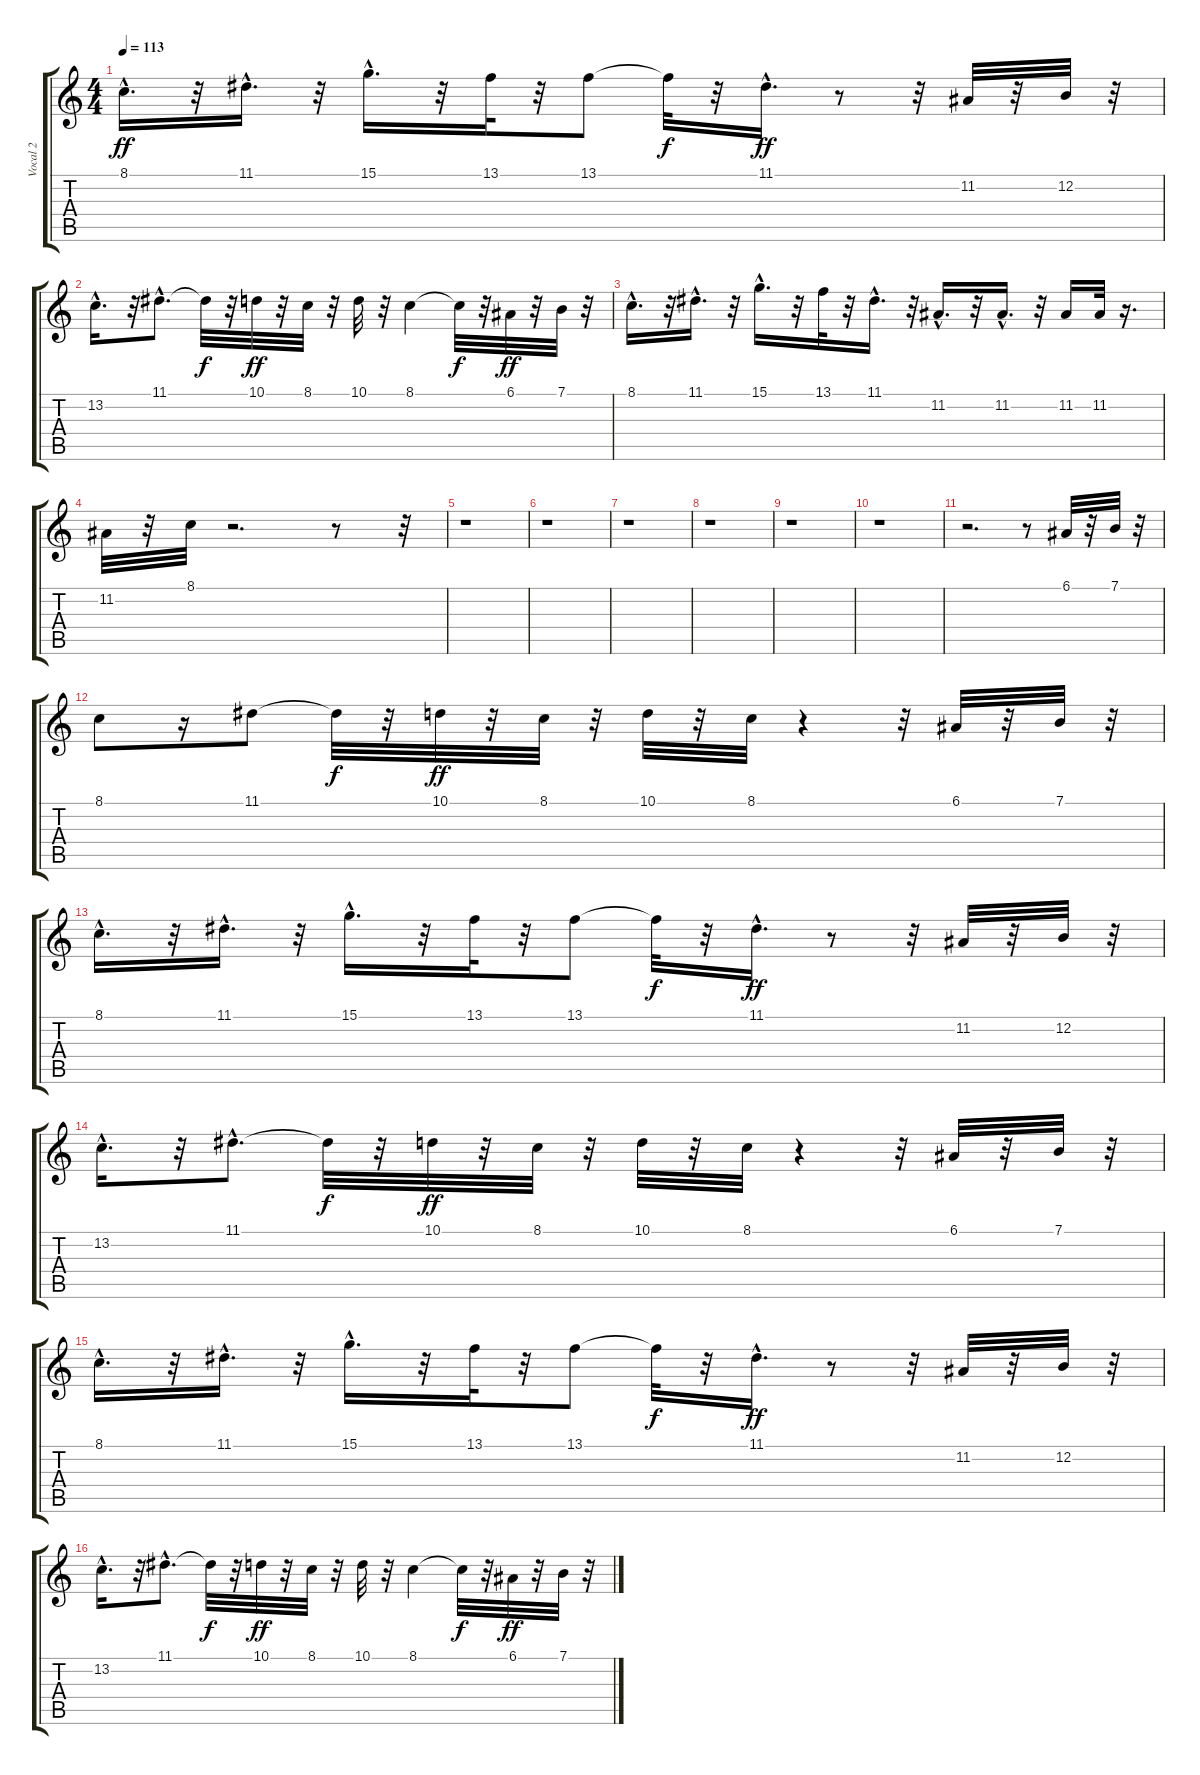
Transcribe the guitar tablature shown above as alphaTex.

\track ("Vocal 2" "Vocal 2") {instrument clarinet}
\staff {score tabs}
\tuning (E4 B3 G3 D3 A2 E2) {hide}
\ts (4 4)
\tempo 113
\clef g2
\ks c
8.1{hac}.16{d dy ff} r.32 11.1{hac}.16{d} r.32 15.1{hac}.16{d} r.32 13.1.32 r.32 13.1.8 13.1{t}.32{dy f} r.32 11.1{hac}.16{d dy ff} r.8 r.32 11.2.32 r.32 12.2.32 r.32 |
13.2{hac}.16{d} r.32 11.1{hac}.8{d} 11.1{t}.32{dy f} r.32 10.1.32{dy ff} r.32 8.1.32 r.32 10.1.32 r.32 8.1.4 8.1{t}.32{dy f} r.32 6.1.32{dy ff} r.32 7.1.32 r.32 |
8.1{hac}.16{d} r.32 11.1{hac}.16{d} r.32 15.1{hac}.16{d} r.32 13.1.32 r.32 11.1{hac}.16{d} r.32 11.2{hac}.16{d} r.32 11.2{hac}.16{d} r.32 11.2.16 11.2.32 r.16{d} |
11.2.32 r.32 8.1.32 r.2{d} r.8 r.32 |
r.1 |
r.1 |
r.1 |
r.1 |
r.1 |
r.1 |
r.2{d} r.8 6.1.32 r.32 7.1.32 r.32 |
8.1.8 r.16 11.1.8 11.1{t}.32{dy f} r.32 10.1.32{dy ff} r.32 8.1.32 r.32 10.1.32 r.32 8.1.32 r.4 r.32 6.1.32 r.32 7.1.32 r.32 |
8.1{hac}.16{d} r.32 11.1{hac}.16{d} r.32 15.1{hac}.16{d} r.32 13.1.32 r.32 13.1.8 13.1{t}.32{dy f} r.32 11.1{hac}.16{d dy ff} r.8 r.32 11.2.32 r.32 12.2.32 r.32 |
13.2{hac}.16{d} r.32 11.1{hac}.8{d} 11.1{t}.32{dy f} r.32 10.1.32{dy ff} r.32 8.1.32 r.32 10.1.32 r.32 8.1.32 r.4 r.32 6.1.32 r.32 7.1.32 r.32 |
8.1{hac}.16{d} r.32 11.1{hac}.16{d} r.32 15.1{hac}.16{d} r.32 13.1.32 r.32 13.1.8 13.1{t}.32{dy f} r.32 11.1{hac}.16{d dy ff} r.8 r.32 11.2.32 r.32 12.2.32 r.32 |
13.2{hac}.16{d} r.32 11.1{hac}.8{d} 11.1{t}.32{dy f} r.32 10.1.32{dy ff} r.32 8.1.32 r.32 10.1.32 r.32 8.1.4 8.1{t}.32{dy f} r.32 6.1.32{dy ff} r.32 7.1.32 r.32
